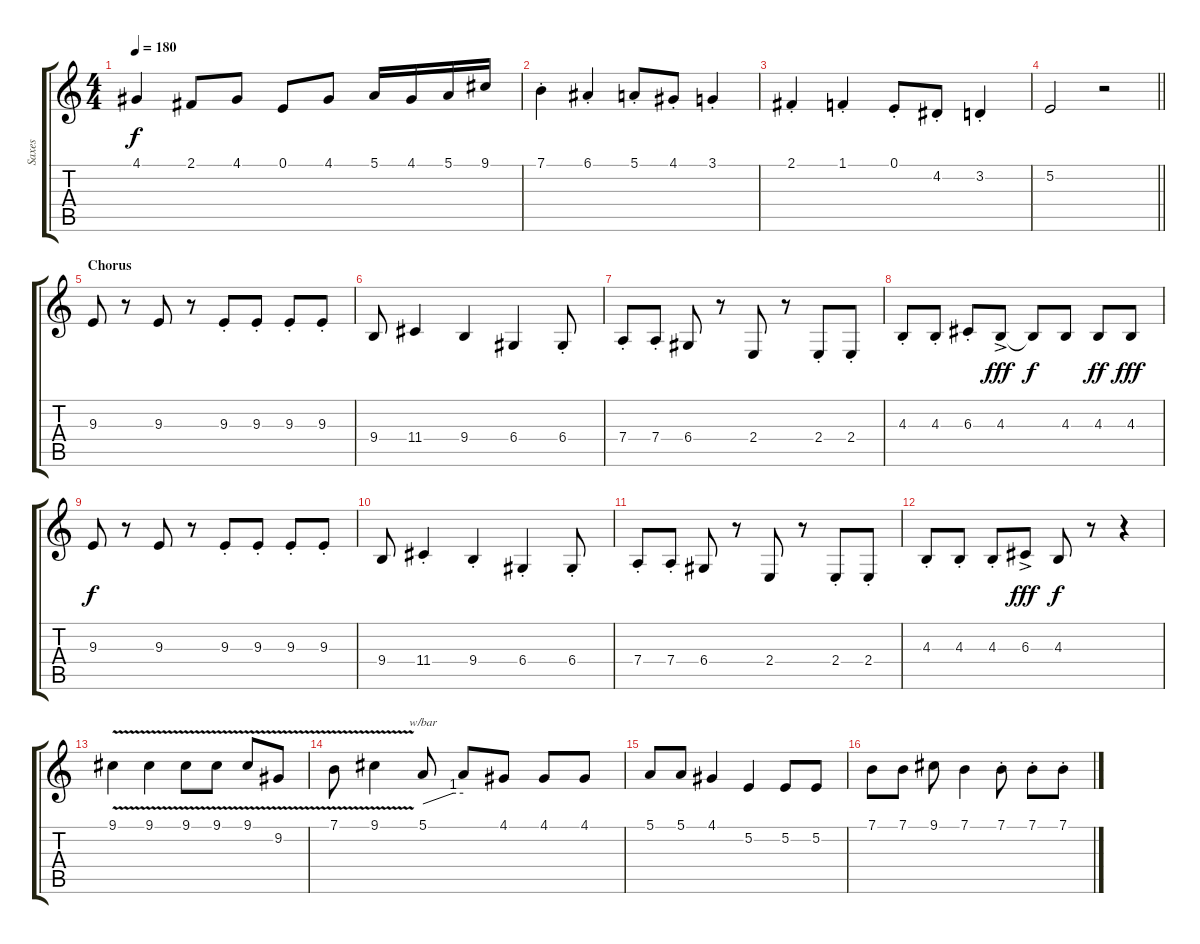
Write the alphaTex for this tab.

\track ("Saxes" "Saxes") {instrument altosax}
\staff {score tabs}
\tuning (E4 B3 G3 D3 A2 E2) {hide}
\ts (4 4)
\tempo 180
\clef g2
\ks c
4.1.4{dy f} 2.1.8 4.1.8 0.1.8 4.1.8 5.1.16 4.1.16 5.1.16 9.1.16 |
7.1{st}.4 6.1{st}.4 5.1{st}.8 4.1{st}.8 3.1{st}.4 |
2.1{st}.4 1.1{st}.4 0.1{st}.8 4.2{st}.8 3.2{st}.4 |
\barLineRight lightlight
5.2.2 r.2 |
\section ("" "Chorus")
9.3.8{volume 13} r.8 9.3.8 r.8 9.3{st}.8 9.3{st}.8 9.3{st}.8 9.3{st}.8 |
9.4.8 11.4.4 9.4.4 6.4.4 6.4{st}.8 |
7.4{st}.8 7.4{st}.8 6.4.8 r.8 2.4.8 r.8 2.4{st}.8 2.4{st}.8 |
4.3{st}.8 4.3{st}.8 6.3{st}.8 4.3{ac}.8{dy fff} 4.3{t}.8{dy f} 4.3.8 4.3.8{dy ff} 4.3.8{dy fff} |
9.3.8{dy f} r.8 9.3.8 r.8 9.3{st}.8 9.3{st}.8 9.3{st}.8 9.3{st}.8 |
9.4.8 11.4{st}.4 9.4{st}.4 6.4{st}.4 6.4{st}.8 |
7.4{st}.8 7.4{st}.8 6.4.8 r.8 2.4.8 r.8 2.4{st}.8 2.4{st}.8 |
4.3{st}.8 4.3{st}.8 4.3{st}.8 6.3{ac}.8{dy fff} 4.3.8{dy f} r.8 r.4 |
9.1{v}.4 9.1{v}.4 9.1{v}.8 9.1{v}.8 9.1{v}.8 9.2{v}.8 |
7.1{v}.8 9.1{v}.4 5.1.8{tbe (custom default 0 0 45 4 60 4)} 5.1{t}.8 4.1.8 4.1.8 4.1.8 |
5.1.8 5.1.8 4.1.4 5.2.4 5.2.8 5.2.8 |
7.1.8 7.1.8 9.1.8 7.1.4 7.1{st}.8 7.1{st}.8 7.1{st}.8
